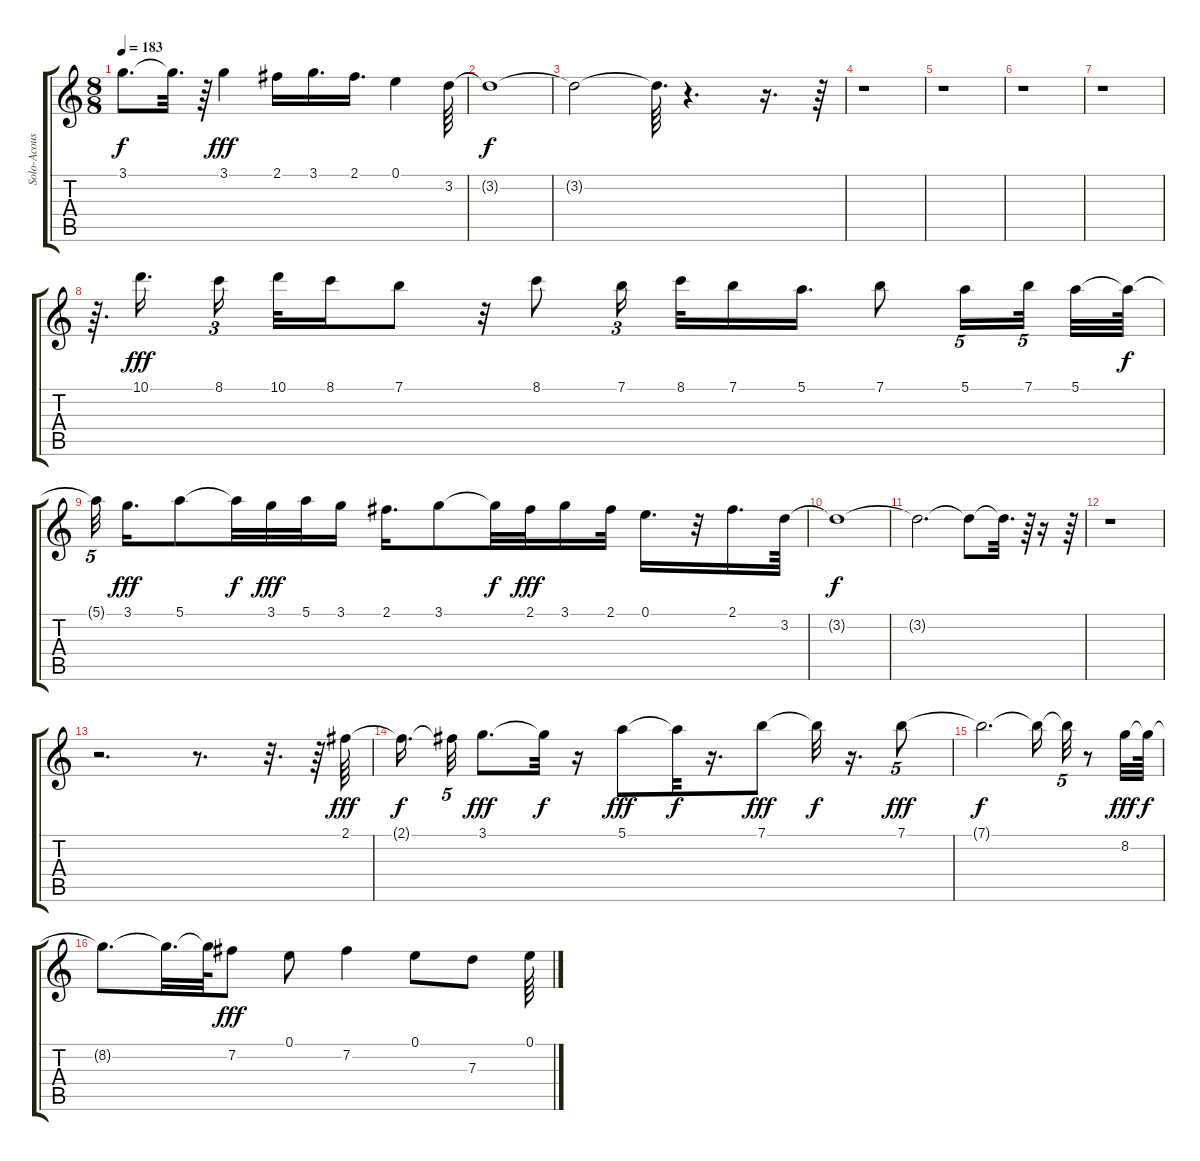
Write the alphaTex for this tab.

\track ("Solo-Acoustic" "Solo-Acous") {instrument acousticguitarnylon}
\staff {score tabs}
\tuning (E4 B3 G3 D3 A2 E2) {hide}
\ts (8 8)
\tempo 183
\clef g2
\ks c
3.1{t}.8{d dy f} 3.1{t}.32{d} r.64 3.1.4{dy fff} 2.1.16 3.1.16{d} 2.1.16{d} 0.1.4 3.2.64 |
3.2{t}.1{dy f} |
3.2{t}.2 3.2{t}.64{d} r.4{d} r.16{d} r.64 |
r.1 |
r.1 |
r.1 |
r.1 |
r.64{d} 10.1.16{d dy fff} 8.1.16{tu (3 2)} 10.1.32 8.1.16 7.1.8 r.32 8.1.8 7.1.16{tu (3 2) beam splitsecondary} 8.1.32 7.1.16 5.1.16{d} 7.1.8 5.1.16{tu (5 4)} 7.1.32{tu (5 4) beam splitsecondary} 5.1.32 5.1{t}.64{dy f} |
5.1{t}.32{tu (5 4) beam splitsecondary} 3.1.16{d dy fff} 5.1.8 5.1{t}.32{dy f} 3.1.32{dy fff} 5.1.32 3.1.16 2.1.16{d} 3.1.8 3.1{t}.32{dy f} 2.1.32{dy fff} 3.1.16 2.1.32 0.1.16{d} r.32 2.1.16{d} 3.2.64 |
3.2{t}.1{dy f} |
3.2{t}.2{d} 3.2{t}.8 3.2{t}.32{d} r.64 r.16 r.64 |
r.1 |
r.2{d} r.8{d} r.32{d} r.64 2.1.64{dy fff} |
2.1{t}.16{d dy f beam splitsecondary} 2.1{t}.32{tu (5 4)} 3.1.8{d dy fff} 3.1{t}.32{dy f} r.16 5.1.8{dy fff} 5.1{t}.32{dy f} r.16{d} 7.1.8{dy fff} 7.1{t}.32{dy f} r.16{d} 7.1.8{tu (5 4) dy fff} |
7.1{t}.2{d dy f} 7.1{t}.16 7.1{t}.32{tu (5 4)} r.8 8.2.32{dy fff} 8.2{t}.64{dy f} |
8.2{t}.8{d} 8.2{t}.32{d} 8.2{t}.64 7.2.8{dy fff} 0.1.8 7.2.4 0.1.8 7.3.8 0.1.64
